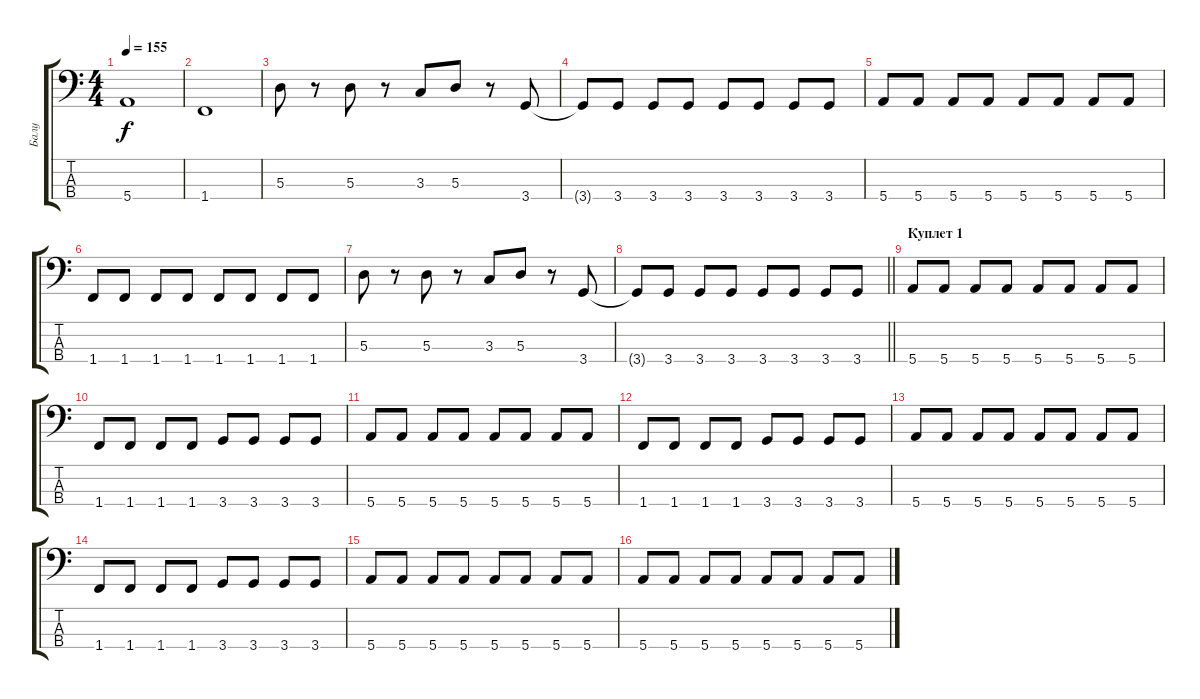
\track ("Балу" "Балу") {instrument electricbassfinger}
\staff {score tabs}
\tuning (G2 D2 A1 E1) {hide}
\ts (4 4)
\tempo 155
\clef f4
\ks c
5.4.1{dy f} |
1.4.1 |
5.3.8 r.8 5.3.8 r.8 3.3.8 5.3.8 r.8 3.4.8 |
3.4{t}.8 3.4.8 3.4.8 3.4.8 3.4.8 3.4.8 3.4.8 3.4.8 |
5.4.8 5.4.8 5.4.8 5.4.8 5.4.8 5.4.8 5.4.8 5.4.8 |
1.4.8 1.4.8 1.4.8 1.4.8 1.4.8 1.4.8 1.4.8 1.4.8 |
5.3.8 r.8 5.3.8 r.8 3.3.8 5.3.8 r.8 3.4.8 |
\barLineRight lightlight
3.4{t}.8 3.4.8 3.4.8 3.4.8 3.4.8 3.4.8 3.4.8 3.4.8 |
\section ("" "Куплет 1")
5.4.8 5.4.8 5.4.8 5.4.8 5.4.8 5.4.8 5.4.8 5.4.8 |
1.4.8 1.4.8 1.4.8 1.4.8 3.4.8 3.4.8 3.4.8 3.4.8 |
5.4.8 5.4.8 5.4.8 5.4.8 5.4.8 5.4.8 5.4.8 5.4.8 |
1.4.8 1.4.8 1.4.8 1.4.8 3.4.8 3.4.8 3.4.8 3.4.8 |
5.4.8 5.4.8 5.4.8 5.4.8 5.4.8 5.4.8 5.4.8 5.4.8 |
1.4.8 1.4.8 1.4.8 1.4.8 3.4.8 3.4.8 3.4.8 3.4.8 |
5.4.8 5.4.8 5.4.8 5.4.8 5.4.8 5.4.8 5.4.8 5.4.8 |
5.4.8 5.4.8 5.4.8 5.4.8 5.4.8 5.4.8 5.4.8 5.4.8
